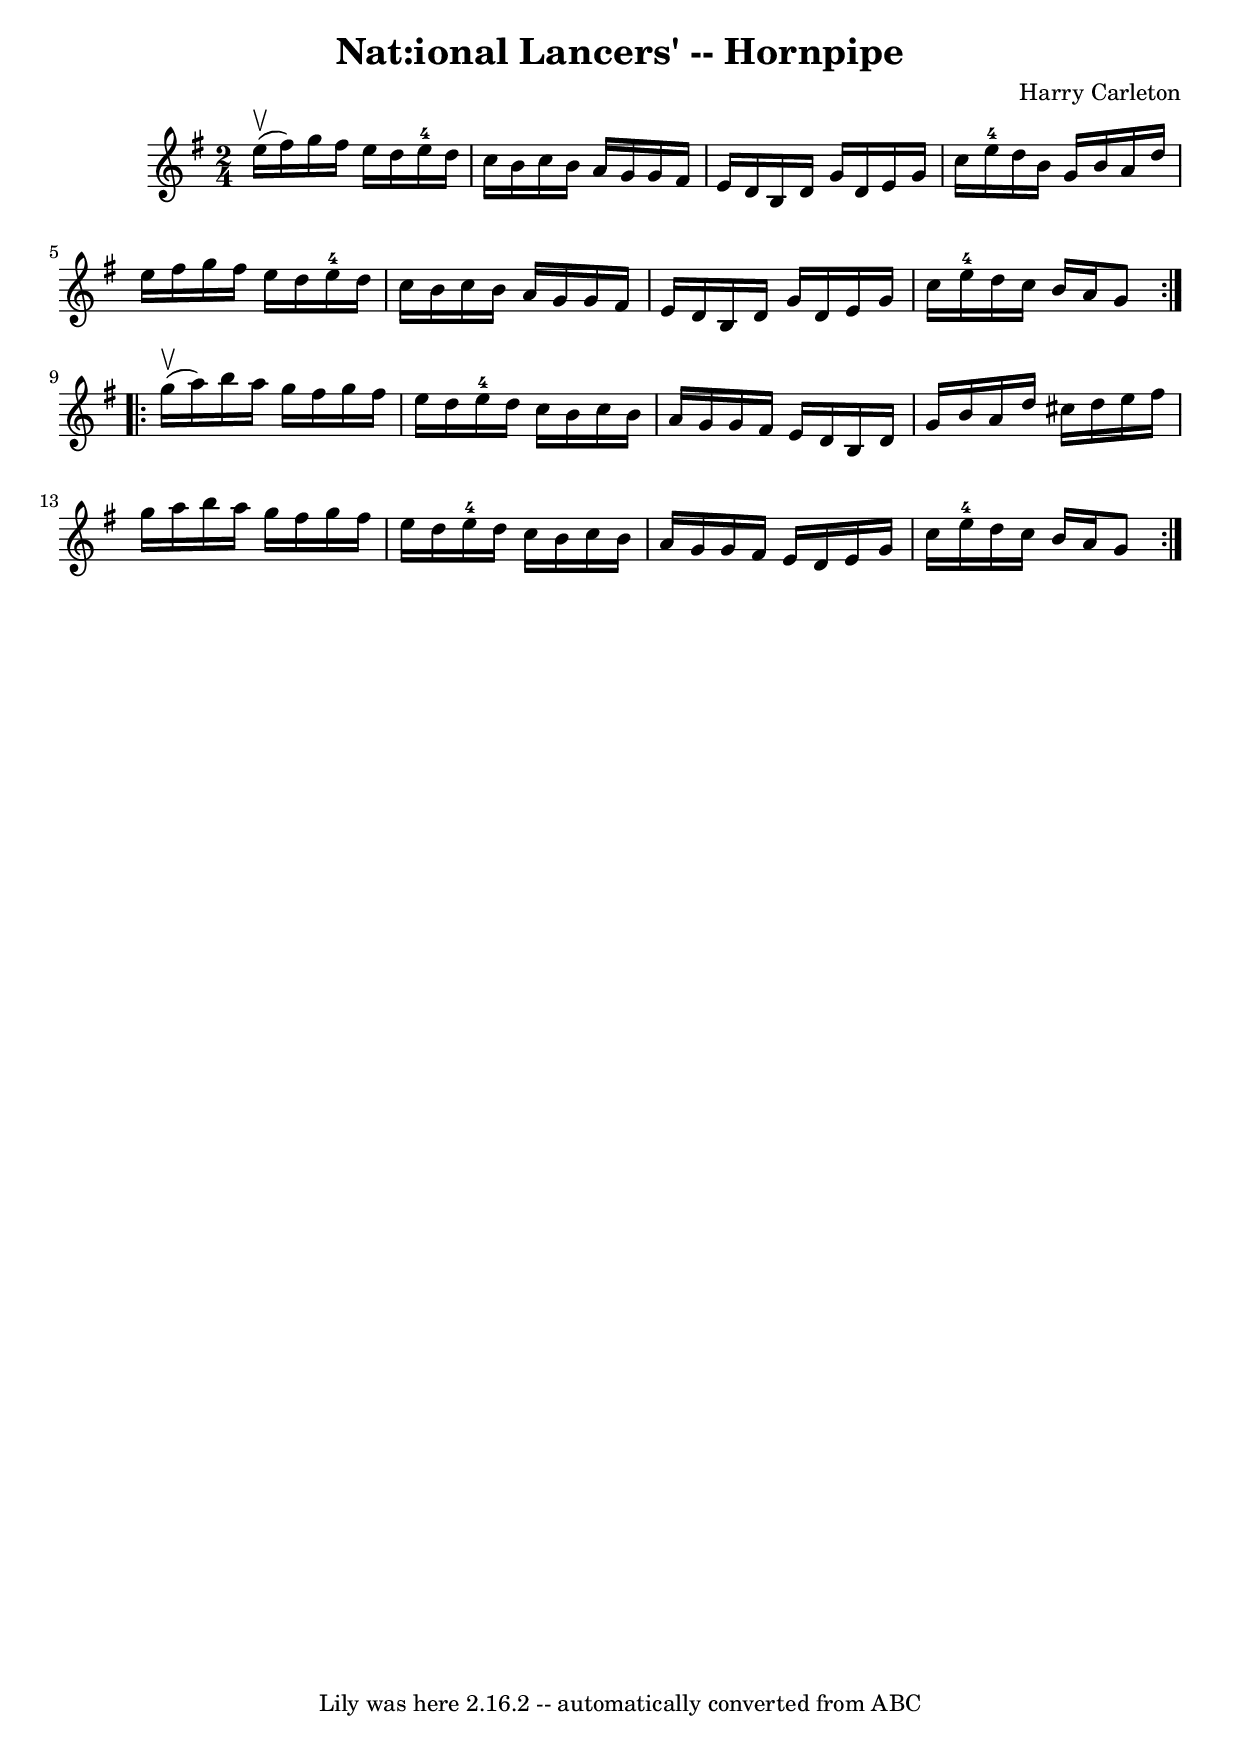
\version "2.16.2"
\include "Mammoth.ily"
\header {
  %% book = "Cole's 1000 Fiddle Tunes"
 composer = "Harry Carleton"
 crossRefNumber = "1"
 footnotes = ""
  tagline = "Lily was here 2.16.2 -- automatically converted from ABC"
  title = "Nat:ional Lancers' -- Hornpipe"

}
voicedefault =  {



  \repeat volta 2 {

    \time 2/4 
    \key g \major e''16 (^\upbow fs''16)  |
 g''16 fs''16 e''16 d''16 e''16-4 d''16 c''16 b'16   |
 c''16 b'16 a'16 g'16 g'16 fs'16 e'16 d'16   |
 b16 d'16 g'16 d'16 e'16 g'16 c''16 e''16-4  |
 d''16 b'16 g'16 b'16 a'16 d''16 e''16 fs''16   |
 g''16 fs''16 e''16 d''16 e''16-4 d''16 c''16 b'16    |
 c''16 b'16 a'16 g'16 g'16 fs'16 e'16 d'16   |
 b16 d'16 g'16 d'16 e'16 g'16 c''16 e''16-4  |
 d''16 c''16 b'16 a'16 g'8  
  }     
  \repeat volta 2 {
 g''16 (^\upbow a''16)  |
 b''16 a''16 g''16 fs''16 g''16 fs''16 e''16 d''16   |
 e''16-4 d''16 c''16 b'16 c''16 b'16 a'16 g'16   |
 g'16 fs'16 e'16 d'16 b16 d'16 g'16 b'16   |
 a'16 d''16 cs''16 d''16 e''16 fs''16 g''16 a''16   |
 b''16 a''16 g''16 fs''16 g''16 fs''16 e''16 d''16   |
 e''16-4 d''16 c''16 b'16 c''16 b'16 a'16 g'16   |
 g'16 fs'16 e'16 d'16 e'16 g'16 c''16 e''16-4  |
 d''16  
 c''16 b'16 a'16 g'8  
  }   

}

\score{
  <<

    \context Staff="default"
    {
      \voicedefault 
      
    }

  >>
  \layout {
    
  }
  \midi {
  }

}
